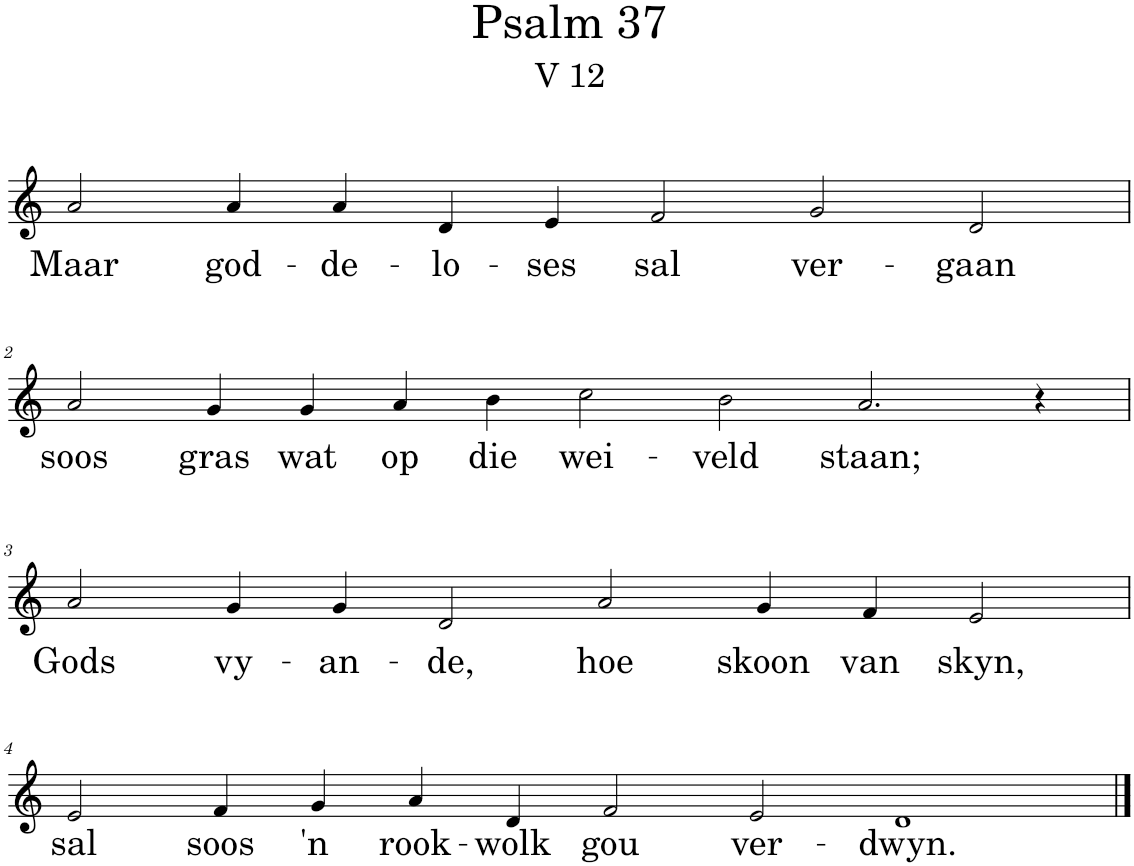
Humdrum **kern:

**kern	**text
*part1	*part1
*staff1	*staff1
*I"Pipe Organ	*
*I'Org.	*
*clefG2	*
*k[]	*
*M12/4	*
=1	=1
!	!LO:LY:b
2a/	Maar
!	!LO:LY:b
4a/	god-
!	!LO:LY:b
4a/	-de-
!	!LO:LY:b
4d/	-lo-
!	!LO:LY:b
4e/	-ses
!	!LO:LY:b
2f/	sal
!	!LO:LY:b
2g/	ver-
!	!LO:LY:b
2d/	-gaan
!!LO:LB:g=z
=2	=2
*M14/4	*
!	!LO:LY:b
2a/	soos
!	!LO:LY:b
4g/	gras
!	!LO:LY:b
4g/	wat
!	!LO:LY:b
4a/	op
!	!LO:LY:b
4b\	die
!	!LO:LY:b
2cc\	wei-
!	!LO:LY:b
2b\	-veld
!	!LO:LY:b
2.a/	staan;
4r	.
!!LO:LB:g=z
=3	=3
*M12/4	*
!	!LO:LY:b
2a/	Gods
!	!LO:LY:b
4g/	vy-
!	!LO:LY:b
4g/	-an-
!	!LO:LY:b
2d/	-de,
!	!LO:LY:b
2a/	hoe
!	!LO:LY:b
4g/	skoon
!	!LO:LY:b
4f/	van
!	!LO:LY:b
2e/	skyn,
!!LO:LB:g=z
=4	=4
*M14/4	*
!	!LO:LY:b
2e/	sal
!	!LO:LY:b
4f/	soos
!	!LO:LY:b
4g/	'n
!	!LO:LY:b
4a/	rook-
!	!LO:LY:b
4d/	-wolk
!	!LO:LY:b
2f/	gou
!	!LO:LY:b
2e/	ver-
!	!LO:LY:b
1d	-dwyn.
==	==
*-	*-
